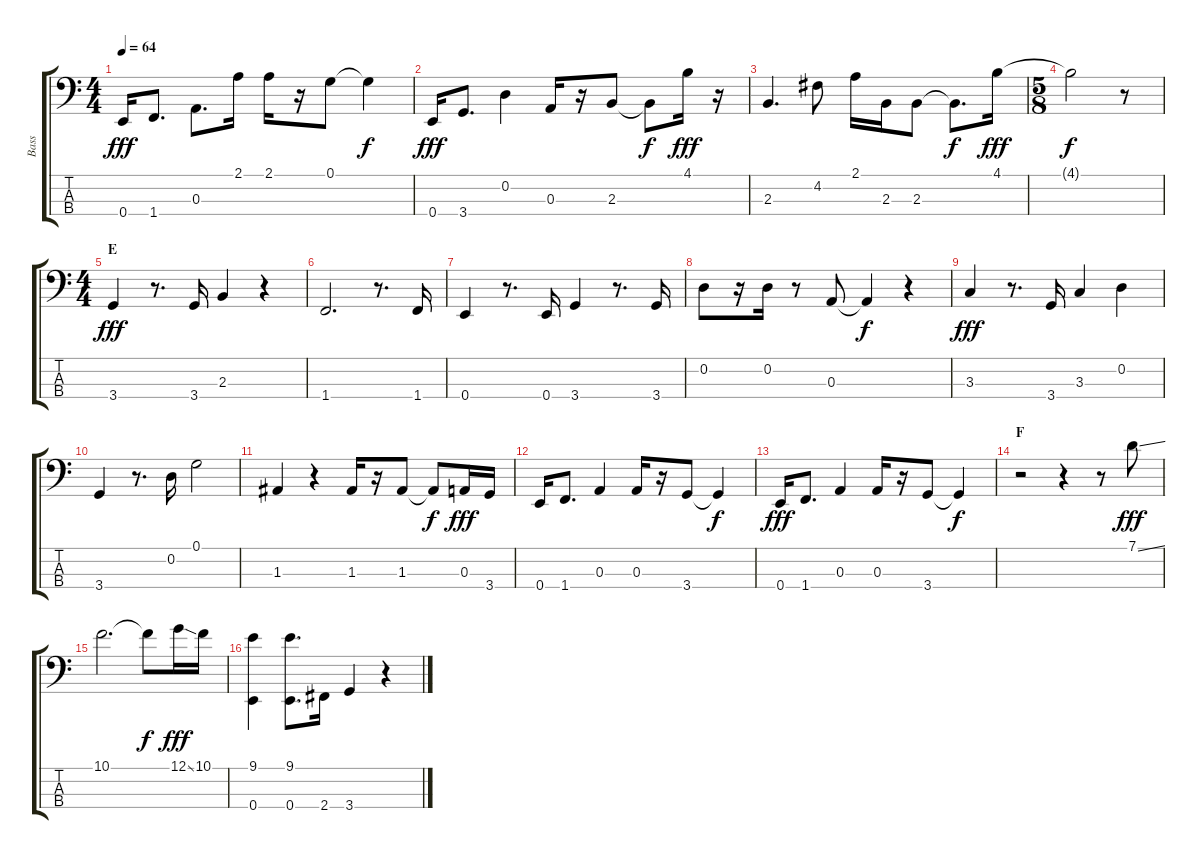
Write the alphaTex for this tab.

\track ("Bass" "Bass") {instrument electricbassfinger}
\staff {score tabs}
\tuning (G2 D2 A1 E1) {hide}
\ts (4 4)
\tempo 64
\clef f4
\ks c
0.4.16{dy fff} 1.4.8{d} 0.3.8{d} 2.1.16 2.1.16 r.16 0.1.8 0.1{t}.4{dy f} |
0.4.16{dy fff} 3.4.8{d} 0.2.4 0.3.16 r.16 2.3.8 2.3{t}.8{dy f} 4.1.16{dy fff} r.16 |
2.3.4{d} 4.2.8 2.1.16 2.3.16 2.3.8 2.3{t}.8{d dy f} 4.1.16{dy fff} |
\ts (5 8)
4.1{t}.2{dy f} r.8 |
\ts (4 4)
\section ("" "E")
3.4.4{dy fff} r.8{d} 3.4.16 2.3.4 r.4 |
1.4.2{d} r.8{d} 1.4.16 |
0.4.4 r.8{d} 0.4.16 3.4.4 r.8{d} 3.4.16 |
0.2.8 r.16 0.2.16 r.8 0.3.8 0.3{t}.4{dy f} r.4 |
3.3.4{dy fff} r.8{d} 3.4.16 3.3.4 0.2.4 |
3.4.4 r.8{d} 0.2.16 0.1.2 |
1.3.4 r.4 1.3.16 r.16 1.3.8 1.3{t}.8{dy f} 0.3.16{dy fff} 3.4.16 |
0.4.16 1.4.8{d} 0.3.4 0.3.16 r.16 3.4.8 3.4{t}.4{dy f} |
0.4.16{dy fff} 1.4.8{d} 0.3.4 0.3.16 r.16 3.4.8 3.4{t}.4{dy f} |
\section ("" "F")
r.2 r.4 r.8 7.1{ss}.8{dy fff} |
10.1.2{d} 10.1{t}.8{dy f} 12.1{ss}.16{dy fff} 10.1.16 |
(9.1 0.4).4 (9.1 0.4).8{d} 2.4.16 3.4.4 r.4
